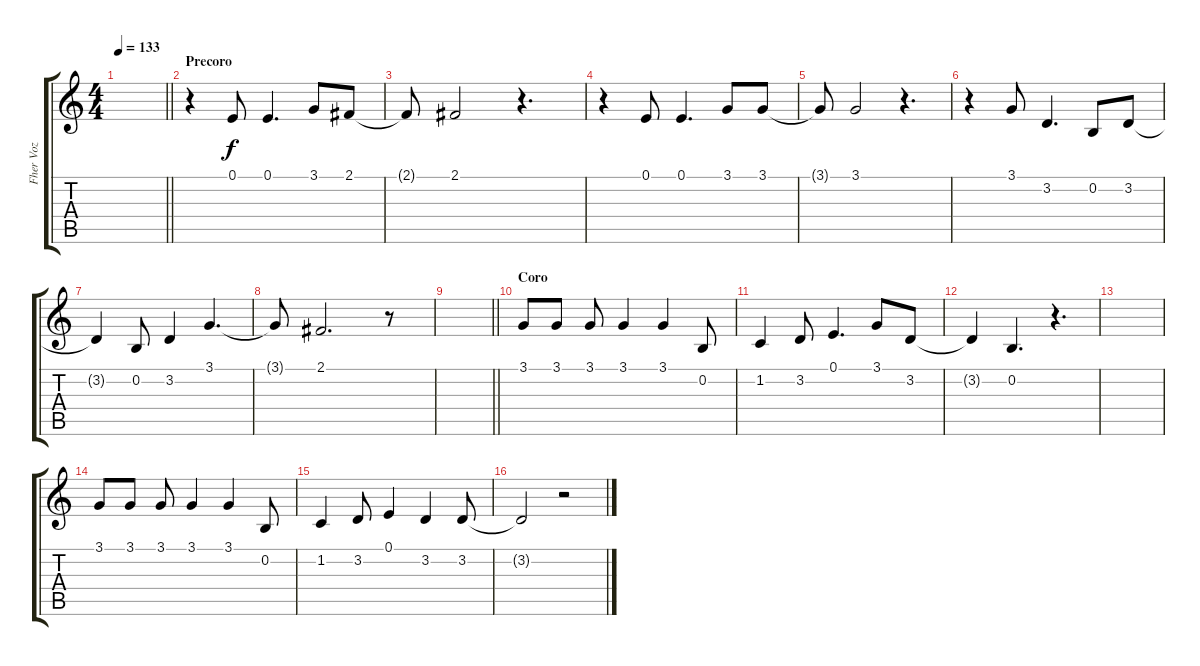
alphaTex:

\track ("Fher Voz" "Fher Voz") {instrument flute}
\staff {score tabs}
\tuning (E4 B3 G3 D3 A2 E2) {hide}
\ts (4 4)
\tempo 133
\clef g2
\barLineRight lightlight
\ks c
|
\section ("" "Precoro")
r.4 0.1.8 0.1.4{d} 3.1.8 2.1.8 |
2.1{t}.8 2.1.2 r.4{d} |
r.4 0.1.8 0.1.4{d} 3.1.8 3.1.8 |
3.1{t}.8 3.1.2 r.4{d} |
r.4 3.1.8 3.2.4{d} 0.2.8 3.2.8 |
3.2{t}.4 0.2.8 3.2.4 3.1.4{d} |
3.1{t}.8 2.1.2{d} r.8 |
\barLineRight lightlight
|
\section ("" "Coro")
3.1.8 3.1.8 3.1.8 3.1.4 3.1.4 0.2.8 |
1.2.4 3.2.8 0.1.4{d} 3.1.8 3.2.8 |
3.2{t}.4 0.2.4{d} r.4{d} |
|
3.1.8 3.1.8 3.1.8 3.1.4 3.1.4 0.2.8 |
1.2.4 3.2.8 0.1.4 3.2.4 3.2.8 |
3.2{t}.2 r.2
